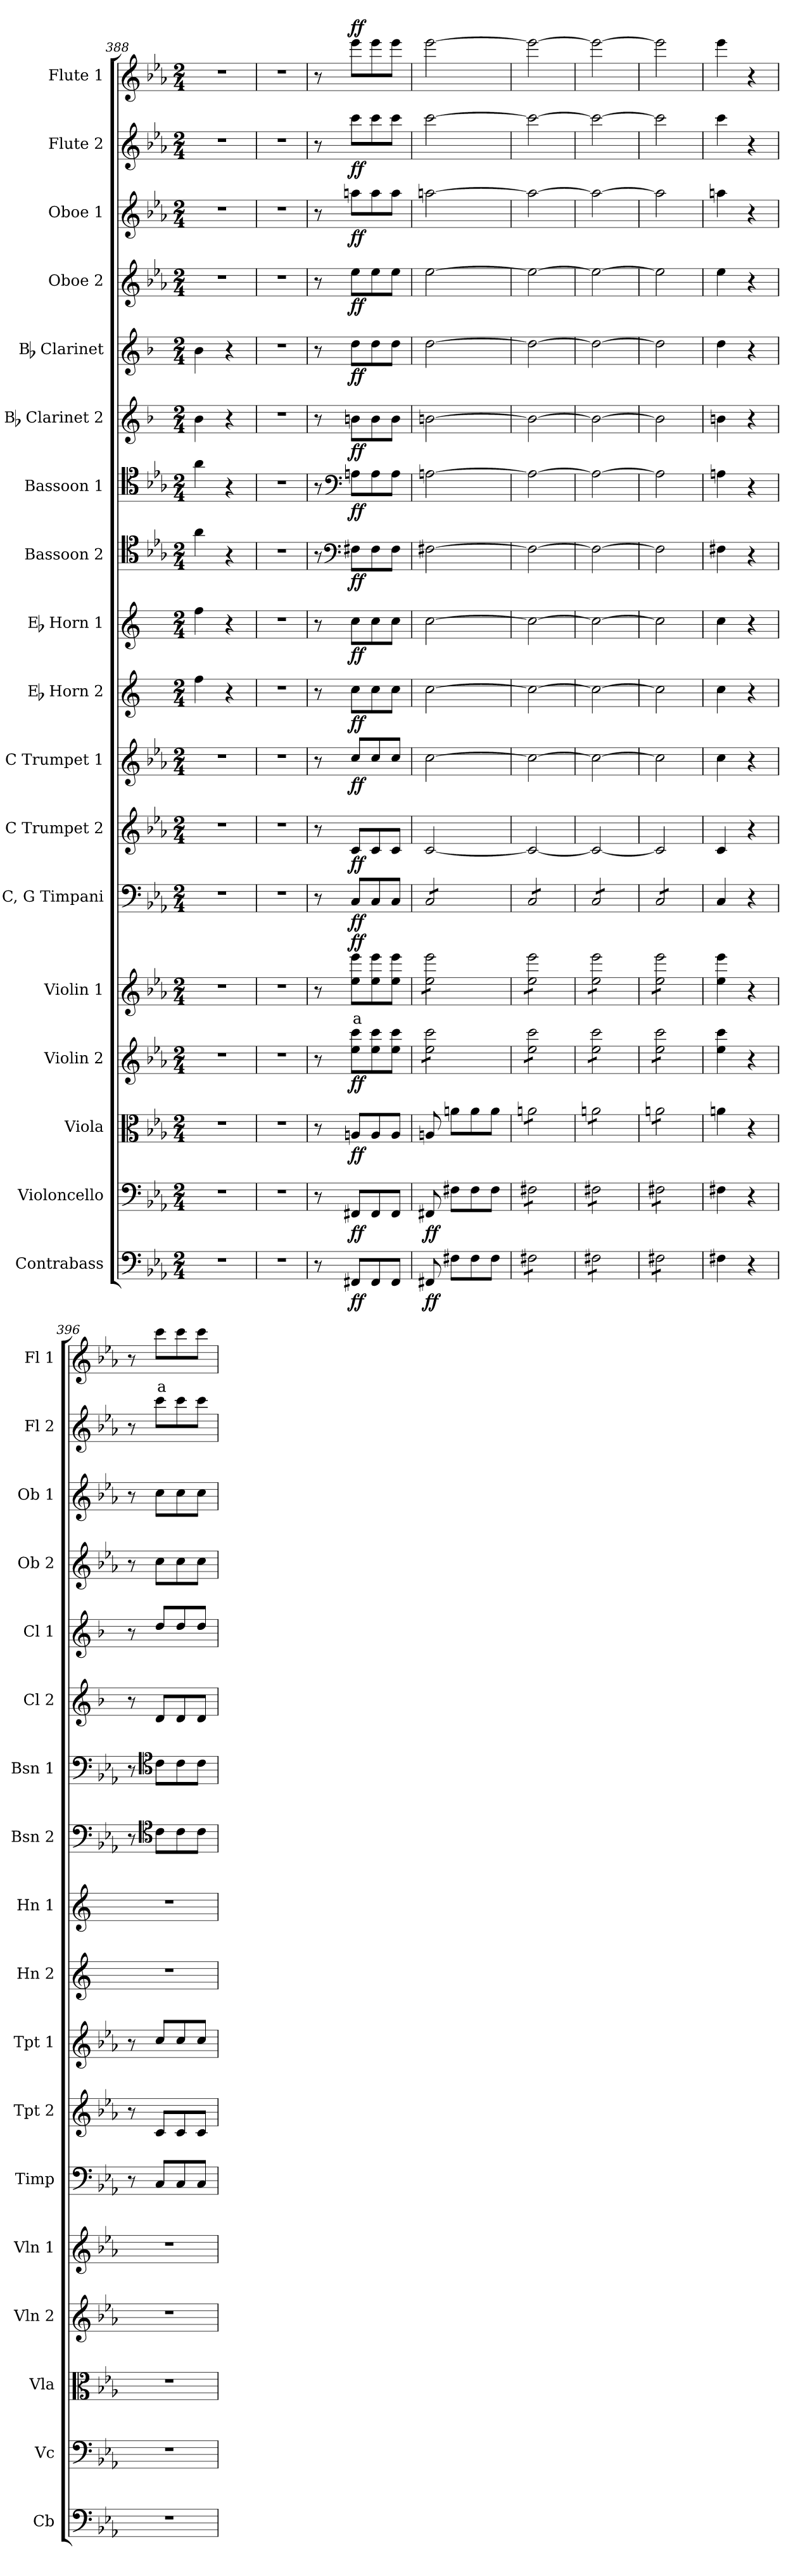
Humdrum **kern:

**kern	**dynam	**kern	**dynam	**kern	**dynam	**kern	**dynam	**kern	**text	**dynam	**kern	**dynam	**kern	**dynam	**kern	**dynam	**kern	**dynam	**kern	**dynam	**kern	**dynam	**kern	**dynam	**kern	**dynam	**kern	**dynam	**kern	**dynam	**kern	**dynam	**kern	**dynam	**kern	**text	**dynam
*part18	*part18	*part17	*part17	*part16	*part16	*part15	*part15	*part14	*part14	*part14	*part13	*part13	*part12	*part12	*part11	*part11	*part10	*part10	*part9	*part9	*part8	*part8	*part7	*part7	*part6	*part6	*part5	*part5	*part4	*part4	*part3	*part3	*part2	*part2	*part1	*part1	*part1
*staff18	*staff18	*staff17	*staff17	*staff16	*staff16	*staff15	*staff15	*staff14	*staff14	*staff14	*staff13	*staff13	*staff12	*staff12	*staff11	*staff11	*staff10	*staff10	*staff9	*staff9	*staff8	*staff8	*staff7	*staff7	*staff6	*staff6	*staff5	*staff5	*staff4	*staff4	*staff3	*staff3	*staff2	*staff2	*staff1	*staff1	*staff1
*I"Contrabass	*	*I"Violoncello	*	*I"Viola	*	*I"Violin 2	*	*I"Violin 1	*	*	*I"C, G Timpani	*	*I"C Trumpet 2	*	*I"C Trumpet 1	*	*I"Eb Horn 2	*	*I"Eb Horn 1	*	*I"Bassoon 2	*	*I"Bassoon 1	*	*I"Bb Clarinet 2	*	*I"Bb Clarinet	*	*I"Oboe 2	*	*I"Oboe 1	*	*I"Flute 2	*	*I"Flute 1	*	*
*I'Cb	*	*I'Vc	*	*I'Vla	*	*I'Vln 2	*	*I'Vln 1	*	*	*I'Timp	*	*I'Tpt 2	*	*I'Tpt 1	*	*I'Hn 2	*	*I'Hn 1	*	*I'Bsn 2	*	*I'Bsn 1	*	*I'Cl 2	*	*I'Cl 1	*	*I'Ob 2	*	*I'Ob 1	*	*I'Fl 2	*	*I'Fl 1	*	*
*clefF4	*	*clefF4	*	*clefC3	*	*clefG2	*	*clefG2	*	*	*clefF4	*	*clefG2	*	*clefG2	*	*clefG2	*	*clefG2	*	*clefC4	*	*clefC4	*	*clefG2	*	*clefG2	*	*clefG2	*	*clefG2	*	*clefG2	*	*clefG2	*	*
*ITrd7c12	*	*	*	*	*	*	*	*	*	*	*	*	*	*	*	*	*ITrd5c9	*	*ITrd5c9	*	*	*	*	*	*ITrd1c2	*	*ITrd1c2	*	*	*	*	*	*	*	*	*	*
*k[b-e-a-]	*	*k[b-e-a-]	*	*k[b-e-a-]	*	*k[b-e-a-]	*	*k[b-e-a-]	*	*	*k[b-e-a-]	*	*k[b-e-a-]	*	*k[b-e-a-]	*	*k[b-e-a-]	*	*k[b-e-a-]	*	*k[b-e-a-]	*	*k[b-e-a-]	*	*k[b-e-a-]	*	*k[b-e-a-]	*	*k[b-e-a-]	*	*k[b-e-a-]	*	*k[b-e-a-]	*	*k[b-e-a-]	*	*
*M2/4	*	*M2/4	*	*M2/4	*	*M2/4	*	*M2/4	*	*	*M2/4	*	*M2/4	*	*M2/4	*	*M2/4	*	*M2/4	*	*M2/4	*	*M2/4	*	*M2/4	*	*M2/4	*	*M2/4	*	*M2/4	*	*M2/4	*	*M2/4	*	*
=388	=388	=388	=388	=388	=388	=388	=388	=388	=388	=388	=388	=388	=388	=388	=388	=388	=388	=388	=388	=388	=388	=388	=388	=388	=388	=388	=388	=388	=388	=388	=388	=388	=388	=388	=388	=388	=388
2r	.	2r	.	2r	.	2r	.	2r	.	.	2r	.	2r	.	2r	.	4a-\	.	4a-\	.	4a-\	.	4a-\	.	4a-\	.	4a-\	.	2r	.	2r	.	2r	.	2r	.	.
.	.	.	.	.	.	.	.	.	.	.	.	.	.	.	.	.	4r	.	4r	.	4r	.	4r	.	4r	.	4r	.	.	.	.	.	.	.	.	.	.
=389	=389	=389	=389	=389	=389	=389	=389	=389	=389	=389	=389	=389	=389	=389	=389	=389	=389	=389	=389	=389	=389	=389	=389	=389	=389	=389	=389	=389	=389	=389	=389	=389	=389	=389	=389	=389	=389
2r	.	2r	.	2r	.	2r	.	2r	.	.	2r	.	2r	.	2r	.	2r	.	2r	.	2r	.	2r	.	2r	.	2r	.	2r	.	2r	.	2r	.	2r	.	.
=390	=390	=390	=390	=390	=390	=390	=390	=390	=390	=390	=390	=390	=390	=390	=390	=390	=390	=390	=390	=390	=390	=390	=390	=390	=390	=390	=390	=390	=390	=390	=390	=390	=390	=390	=390	=390	=390
8r	.	8r	.	8r	.	8r	.	8r	.	.	8r	.	8r	.	8r	.	8r	.	8r	.	8r	.	8r	.	8r	.	8r	.	8r	.	8r	.	8r	.	8r	.	.
*	*	*	*	*	*	*	*	*	*	*	*	*	*	*	*	*	*	*	*	*	*clefF4	*	*clefF4	*	*	*	*	*	*	*	*	*	*	*	*	*	*
!	!LO:DY:b	!	!LO:DY:b	!	!LO:DY:b	!	!LO:DY:b	!	!LO:LY:b:color=#FF0000	!LO:DY:b	!	!LO:DY:b	!	!LO:DY:b	!	!LO:DY:b	!	!LO:DY:b	!	!LO:DY:b	!	!LO:DY:b	!	!LO:DY:b	!	!LO:DY:b	!	!LO:DY:b	!	!LO:DY:b	!	!LO:DY:b	!	!LO:DY:b	!	!	!LO:DY:b
8FFF#X/L	ff	8FF#X/L	ff	8An/L	ff	8ee-\ 8ccc\L	ff	8ee-\ 8eee-\L	a	ff	8C/L	ff	8c/L	ff	8cc/L	ff	8e-\L	ff	8e-\L	ff	8F#X\L	ff	8An\L	ff	8an\L	ff	8cc\L	ff	8ee-\L	ff	8aan\L	ff	8ccc\L	ff	8eee-\L	.	ff
8FFF#/	.	8FF#/	.	8A/	.	8ee-\ 8ccc\	.	8ee-\ 8eee-\	.	.	8C/	.	8c/	.	8cc/	.	8e-\	.	8e-\	.	8F#\	.	8A\	.	8a\	.	8cc\	.	8ee-\	.	8aa\	.	8ccc\	.	8eee-\	.	.
8FFF#/J	.	8FF#/J	.	8A/J	.	8ee-\ 8ccc\J	.	8ee-\ 8eee-\J	.	.	8C/J	.	8c/J	.	8cc/J	.	8e-\J	.	8e-\J	.	8F#\J	.	8A\J	.	8a\J	.	8cc\J	.	8ee-\J	.	8aa\J	.	8ccc\J	.	8eee-\J	.	.
=391	=391	=391	=391	=391	=391	=391	=391	=391	=391	=391	=391	=391	=391	=391	=391	=391	=391	=391	=391	=391	=391	=391	=391	=391	=391	=391	=391	=391	=391	=391	=391	=391	=391	=391	=391	=391	=391
!	!LO:DY:b	!	!LO:DY:b	!	!	!	!	!	!	!	!	!	!	!	!	!	!	!	!	!	!	!	!	!	!	!	!	!	!	!	!	!	!	!	!	!	!
*	*	*	*	*	*	*tremolo	*	*	*	*	*	*	*	*	*	*	*	*	*	*	*	*	*	*	*	*	*	*	*	*	*	*	*	*	*	*	*
*	*	*	*	*	*	*	*	*tremolo	*	*	*	*	*	*	*	*	*	*	*	*	*	*	*	*	*	*	*	*	*	*	*	*	*	*	*	*	*
*	*	*	*	*	*	*	*	*	*	*	*tremolo	*	*	*	*	*	*	*	*	*	*	*	*	*	*	*	*	*	*	*	*	*	*	*	*	*	*
8FFF#X/	ff	8FF#X/	ff	8An/	.	8ee-\ 8ccc\L	.	8ee-\ 8eee-\L	.	.	8C/L	.	[2c/	.	[2cc\	.	[2e-\	.	[2e-\	.	[2F#X\	.	[2An\	.	[2an\	.	[2cc\	.	[2ee-\	.	[2aan\	.	[2ccc\	.	[2eee-\	.	.
8FF#X\L	.	8F#X\L	.	8an\L	.	8ee-\ 8ccc\	.	8ee-\ 8eee-\	.	.	8C/	.	.	.	.	.	.	.	.	.	.	.	.	.	.	.	.	.	.	.	.	.	.	.	.	.	.
8FF#\	.	8F#\	.	8a\	.	8ee-\ 8ccc\	.	8ee-\ 8eee-\	.	.	8C/	.	.	.	.	.	.	.	.	.	.	.	.	.	.	.	.	.	.	.	.	.	.	.	.	.	.
8FF#\J	.	8F#\J	.	8a\J	.	8ee-\ 8ccc\J	.	8ee-\ 8eee-\J	.	.	8C/J	.	.	.	.	.	.	.	.	.	.	.	.	.	.	.	.	.	.	.	.	.	.	.	.	.	.
=392	=392	=392	=392	=392	=392	=392	=392	=392	=392	=392	=392	=392	=392	=392	=392	=392	=392	=392	=392	=392	=392	=392	=392	=392	=392	=392	=392	=392	=392	=392	=392	=392	=392	=392	=392	=392	=392
*tremolo	*	*	*	*	*	*	*	*	*	*	*	*	*	*	*	*	*	*	*	*	*	*	*	*	*	*	*	*	*	*	*	*	*	*	*	*	*
*	*	*tremolo	*	*	*	*	*	*	*	*	*	*	*	*	*	*	*	*	*	*	*	*	*	*	*	*	*	*	*	*	*	*	*	*	*	*	*
*	*	*	*	*tremolo	*	*	*	*	*	*	*	*	*	*	*	*	*	*	*	*	*	*	*	*	*	*	*	*	*	*	*	*	*	*	*	*	*
8FF#X\L	.	8F#X\L	.	8an\L	.	8ee-\ 8ccc\L	.	8ee-\ 8eee-\L	.	.	8C/L	.	2c/_	.	2cc\_	.	2e-\_	.	2e-\_	.	2F#\_	.	2A\_	.	2a\_	.	2cc\_	.	2ee-\_	.	2aa\_	.	2ccc\_	.	2eee-\_	.	.
8FF#X\	.	8F#X\	.	8an\	.	8ee-\ 8ccc\	.	8ee-\ 8eee-\	.	.	8C/	.	.	.	.	.	.	.	.	.	.	.	.	.	.	.	.	.	.	.	.	.	.	.	.	.	.
8FF#X\	.	8F#X\	.	8an\	.	8ee-\ 8ccc\	.	8ee-\ 8eee-\	.	.	8C/	.	.	.	.	.	.	.	.	.	.	.	.	.	.	.	.	.	.	.	.	.	.	.	.	.	.
8FF#X\J	.	8F#X\J	.	8an\J	.	8ee-\ 8ccc\J	.	8ee-\ 8eee-\J	.	.	8C/J	.	.	.	.	.	.	.	.	.	.	.	.	.	.	.	.	.	.	.	.	.	.	.	.	.	.
=393	=393	=393	=393	=393	=393	=393	=393	=393	=393	=393	=393	=393	=393	=393	=393	=393	=393	=393	=393	=393	=393	=393	=393	=393	=393	=393	=393	=393	=393	=393	=393	=393	=393	=393	=393	=393	=393
8FF#X\L	.	8F#X\L	.	8an\L	.	8ee-\ 8ccc\L	.	8ee-\ 8eee-\L	.	.	8C/L	.	2c/_	.	2cc\_	.	2e-\_	.	2e-\_	.	2F#\_	.	2A\_	.	2a\_	.	2cc\_	.	2ee-\_	.	2aa\_	.	2ccc\_	.	2eee-\_	.	.
8FF#X\	.	8F#X\	.	8an\	.	8ee-\ 8ccc\	.	8ee-\ 8eee-\	.	.	8C/	.	.	.	.	.	.	.	.	.	.	.	.	.	.	.	.	.	.	.	.	.	.	.	.	.	.
8FF#X\	.	8F#X\	.	8an\	.	8ee-\ 8ccc\	.	8ee-\ 8eee-\	.	.	8C/	.	.	.	.	.	.	.	.	.	.	.	.	.	.	.	.	.	.	.	.	.	.	.	.	.	.
8FF#X\J	.	8F#X\J	.	8an\J	.	8ee-\ 8ccc\J	.	8ee-\ 8eee-\J	.	.	8C/J	.	.	.	.	.	.	.	.	.	.	.	.	.	.	.	.	.	.	.	.	.	.	.	.	.	.
=394	=394	=394	=394	=394	=394	=394	=394	=394	=394	=394	=394	=394	=394	=394	=394	=394	=394	=394	=394	=394	=394	=394	=394	=394	=394	=394	=394	=394	=394	=394	=394	=394	=394	=394	=394	=394	=394
8FF#X\L	.	8F#X\L	.	8an\L	.	8ee-\ 8ccc\L	.	8ee-\ 8eee-\L	.	.	8C/L	.	2c/]	.	2cc\]	.	2e-\]	.	2e-\]	.	2F#\]	.	2A\]	.	2a\]	.	2cc\]	.	2ee-\]	.	2aa\]	.	2ccc\]	.	2eee-\]	.	.
8FF#X\	.	8F#X\	.	8an\	.	8ee-\ 8ccc\	.	8ee-\ 8eee-\	.	.	8C/	.	.	.	.	.	.	.	.	.	.	.	.	.	.	.	.	.	.	.	.	.	.	.	.	.	.
8FF#X\	.	8F#X\	.	8an\	.	8ee-\ 8ccc\	.	8ee-\ 8eee-\	.	.	8C/	.	.	.	.	.	.	.	.	.	.	.	.	.	.	.	.	.	.	.	.	.	.	.	.	.	.
8FF#X\J	.	8F#X\J	.	8an\J	.	8ee-\ 8ccc\J	.	8ee-\ 8eee-\J	.	.	8C/J	.	.	.	.	.	.	.	.	.	.	.	.	.	.	.	.	.	.	.	.	.	.	.	.	.	.
*	*	*	*	*	*	*	*	*	*	*	*Xtremolo	*	*	*	*	*	*	*	*	*	*	*	*	*	*	*	*	*	*	*	*	*	*	*	*	*	*
*	*	*	*	*	*	*	*	*Xtremolo	*	*	*	*	*	*	*	*	*	*	*	*	*	*	*	*	*	*	*	*	*	*	*	*	*	*	*	*	*
*	*	*	*	*	*	*Xtremolo	*	*	*	*	*	*	*	*	*	*	*	*	*	*	*	*	*	*	*	*	*	*	*	*	*	*	*	*	*	*	*
*	*	*	*	*Xtremolo	*	*	*	*	*	*	*	*	*	*	*	*	*	*	*	*	*	*	*	*	*	*	*	*	*	*	*	*	*	*	*	*	*
*	*	*Xtremolo	*	*	*	*	*	*	*	*	*	*	*	*	*	*	*	*	*	*	*	*	*	*	*	*	*	*	*	*	*	*	*	*	*	*	*
*Xtremolo	*	*	*	*	*	*	*	*	*	*	*	*	*	*	*	*	*	*	*	*	*	*	*	*	*	*	*	*	*	*	*	*	*	*	*	*	*
=395	=395	=395	=395	=395	=395	=395	=395	=395	=395	=395	=395	=395	=395	=395	=395	=395	=395	=395	=395	=395	=395	=395	=395	=395	=395	=395	=395	=395	=395	=395	=395	=395	=395	=395	=395	=395	=395
4FF#X\	.	4F#X\	.	4an\	.	4ee-\ 4ccc\	.	4ee-\ 4eee-\	.	.	4C/	.	4c/	.	4cc\	.	4e-\	.	4e-\	.	4F#X\	.	4An\	.	4an\	.	4cc\	.	4ee-\	.	4aan\	.	4ccc\	.	4eee-\	.	.
4r	.	4r	.	4r	.	4r	.	4r	.	.	4r	.	4r	.	4r	.	4r	.	4r	.	4r	.	4r	.	4r	.	4r	.	4r	.	4r	.	4r	.	4r	.	.
=396	=396	=396	=396	=396	=396	=396	=396	=396	=396	=396	=396	=396	=396	=396	=396	=396	=396	=396	=396	=396	=396	=396	=396	=396	=396	=396	=396	=396	=396	=396	=396	=396	=396	=396	=396	=396	=396
2r	.	2r	.	2r	.	2r	.	2r	.	.	8r	.	8r	.	8r	.	2r	.	2r	.	8r	.	8r	.	8r	.	8r	.	8r	.	8r	.	8r	.	8r	.	.
*	*	*	*	*	*	*	*	*	*	*	*	*	*	*	*	*	*	*	*	*	*clefC4	*	*clefC4	*	*	*	*	*	*	*	*	*	*	*	*	*	*
!	!	!	!	!	!	!	!	!	!	!	!	!	!	!	!	!	!	!	!	!	!	!	!	!	!	!	!	!	!	!	!	!	!	!	!	!LO:LY:b:color=#FF0000	!
.	.	.	.	.	.	.	.	.	.	.	8C/L	.	8c/L	.	8cc/L	.	.	.	.	.	8c\L	.	8c\L	.	8c/L	.	8cc/L	.	8cc\L	.	8cc\L	.	8ccc\L	.	8ccc\L	a	.
.	.	.	.	.	.	.	.	.	.	.	8C/	.	8c/	.	8cc/	.	.	.	.	.	8c\	.	8c\	.	8c/	.	8cc/	.	8cc\	.	8cc\	.	8ccc\	.	8ccc\	.	.
.	.	.	.	.	.	.	.	.	.	.	8C/J	.	8c/J	.	8cc/J	.	.	.	.	.	8c\J	.	8c\J	.	8c/J	.	8cc/J	.	8cc\J	.	8cc\J	.	8ccc\J	.	8ccc\J	.	.
=	=	=	=	=	=	=	=	=	=	=	=	=	=	=	=	=	=	=	=	=	=	=	=	=	=	=	=	=	=	=	=	=	=	=	=	=	=
*-	*-	*-	*-	*-	*-	*-	*-	*-	*-	*-	*-	*-	*-	*-	*-	*-	*-	*-	*-	*-	*-	*-	*-	*-	*-	*-	*-	*-	*-	*-	*-	*-	*-	*-	*-	*-	*-
